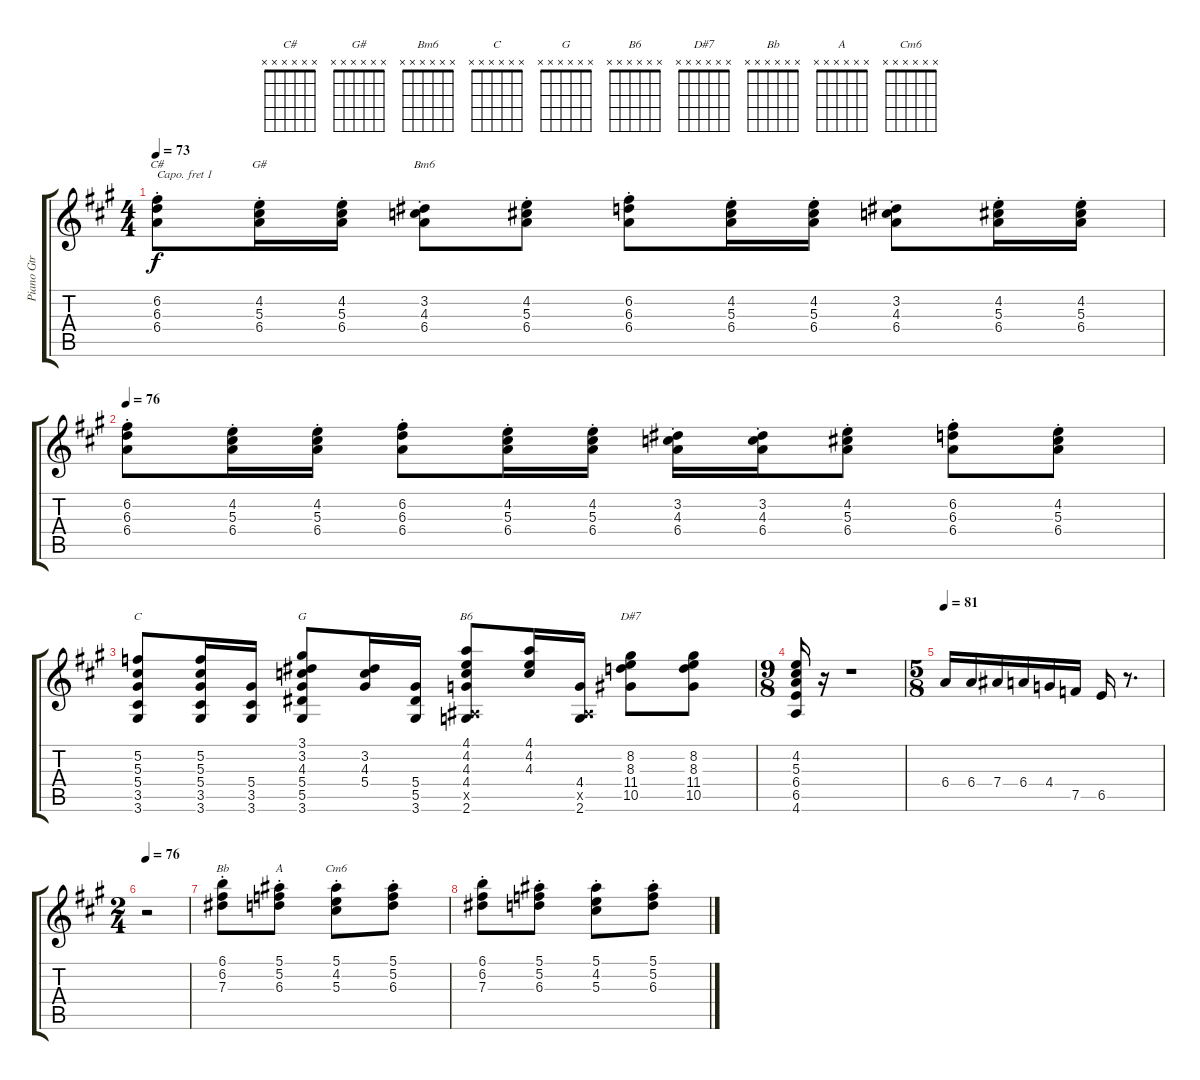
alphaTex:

\track ("Piano Gtr Adapt (mute if listening mix)" "Piano Gtr ") {mute instrument electricguitarjazz}
\staff {score tabs}
\capo 1
\tuning (E4 B3 G3 D3 A2 E2) {hide}
\chord ("C#" x x x x x x)
\chord ("G#" x x x x x x)
\chord ("Bm6" x x x x x x)
\chord ("C" x x x x x x)
\chord ("G" x x x x x x)
\chord ("B6" x x x x x x)
\chord ("D#7" x x x x x x)
\chord ("Bb" x x x x x x)
\chord ("A" x x x x x x)
\chord ("Cm6" x x x x x x)
\ts (4 4)
\tempo 73
\clef g2
\ks a
(6.2{st} 6.3{st} 6.4{st}).8{ch "C#" dy f} (4.2{st} 5.3{st} 6.4{st}).16{ch "G#"} (4.2{st} 5.3{st} 6.4{st}).16 (3.2{st} 4.3{st} 6.4{st}).8{ch "Bm6"} (4.2{st} 5.3{st} 6.4{st}).8 (6.2{st} 6.3{st} 6.4{st}).8 (4.2{st} 5.3{st} 6.4{st}).16 (4.2{st} 5.3{st} 6.4{st}).16 (3.2{st} 4.3{st} 6.4{st}).8 (4.2{st} 5.3{st} 6.4{st}).16 (4.2{st} 5.3{st} 6.4{st}).16 |
\tempo 76
(6.2{st} 6.3{st} 6.4{st}).8 (4.2{st} 5.3{st} 6.4{st}).16 (4.2{st} 5.3{st} 6.4{st}).16 (6.2{st} 6.3{st} 6.4{st}).8 (4.2{st} 5.3{st} 6.4{st}).16 (4.2{st} 5.3{st} 6.4{st}).16 (3.2{st} 4.3{st} 6.4{st}).16 (3.2{st} 4.3{st} 6.4{st}).16 (4.2{st} 5.3{st} 6.4{st}).8 (6.2{st} 6.3{st} 6.4{st}).8 (4.2{st} 5.3{st} 6.4{st}).8 |
(5.2 5.3 5.4 3.5 3.6).8{ch "C"} (5.2 5.3 5.4 3.5 3.6).16 (5.4 3.5 3.6).16 (3.1 3.2 4.3 5.4 5.5 3.6).8{ch "G"} (3.2 4.3 5.4).16 (5.4 5.5 3.6).16 (4.1 4.2 4.3 4.4 0.5{x} 2.6).8{ch "B6"} (4.1 4.2 4.3).16 (4.4 0.5{x} 2.6).16 (8.2 8.3 11.4 10.5).8{ch "D#7"} (8.2 8.3 11.4 10.5).8 |
\ts (9 8)
(4.2 5.3 6.4 6.5 4.6).16 r.16 r.1 |
\ts (5 8)
\tempo 81
6.4.16 6.4.16 7.4.16 6.4.16 4.4.16 7.5.16 6.5.16 r.8{d} |
\ts (2 4)
\tempo 76
r.2 |
(6.1{st} 6.2{st} 7.3{st}).8{ch "Bb"} (5.1{st} 5.2{st} 6.3{st}).8{ch "A"} (5.1{st} 4.2{st} 5.3{st}).8{ch "Cm6"} (5.1{st} 5.2{st} 6.3{st}).8 |
(6.1{st} 6.2{st} 7.3{st}).8 (5.1{st} 5.2{st} 6.3{st}).8 (5.1{st} 4.2{st} 5.3{st}).8 (5.1{st} 5.2{st} 6.3{st}).8
